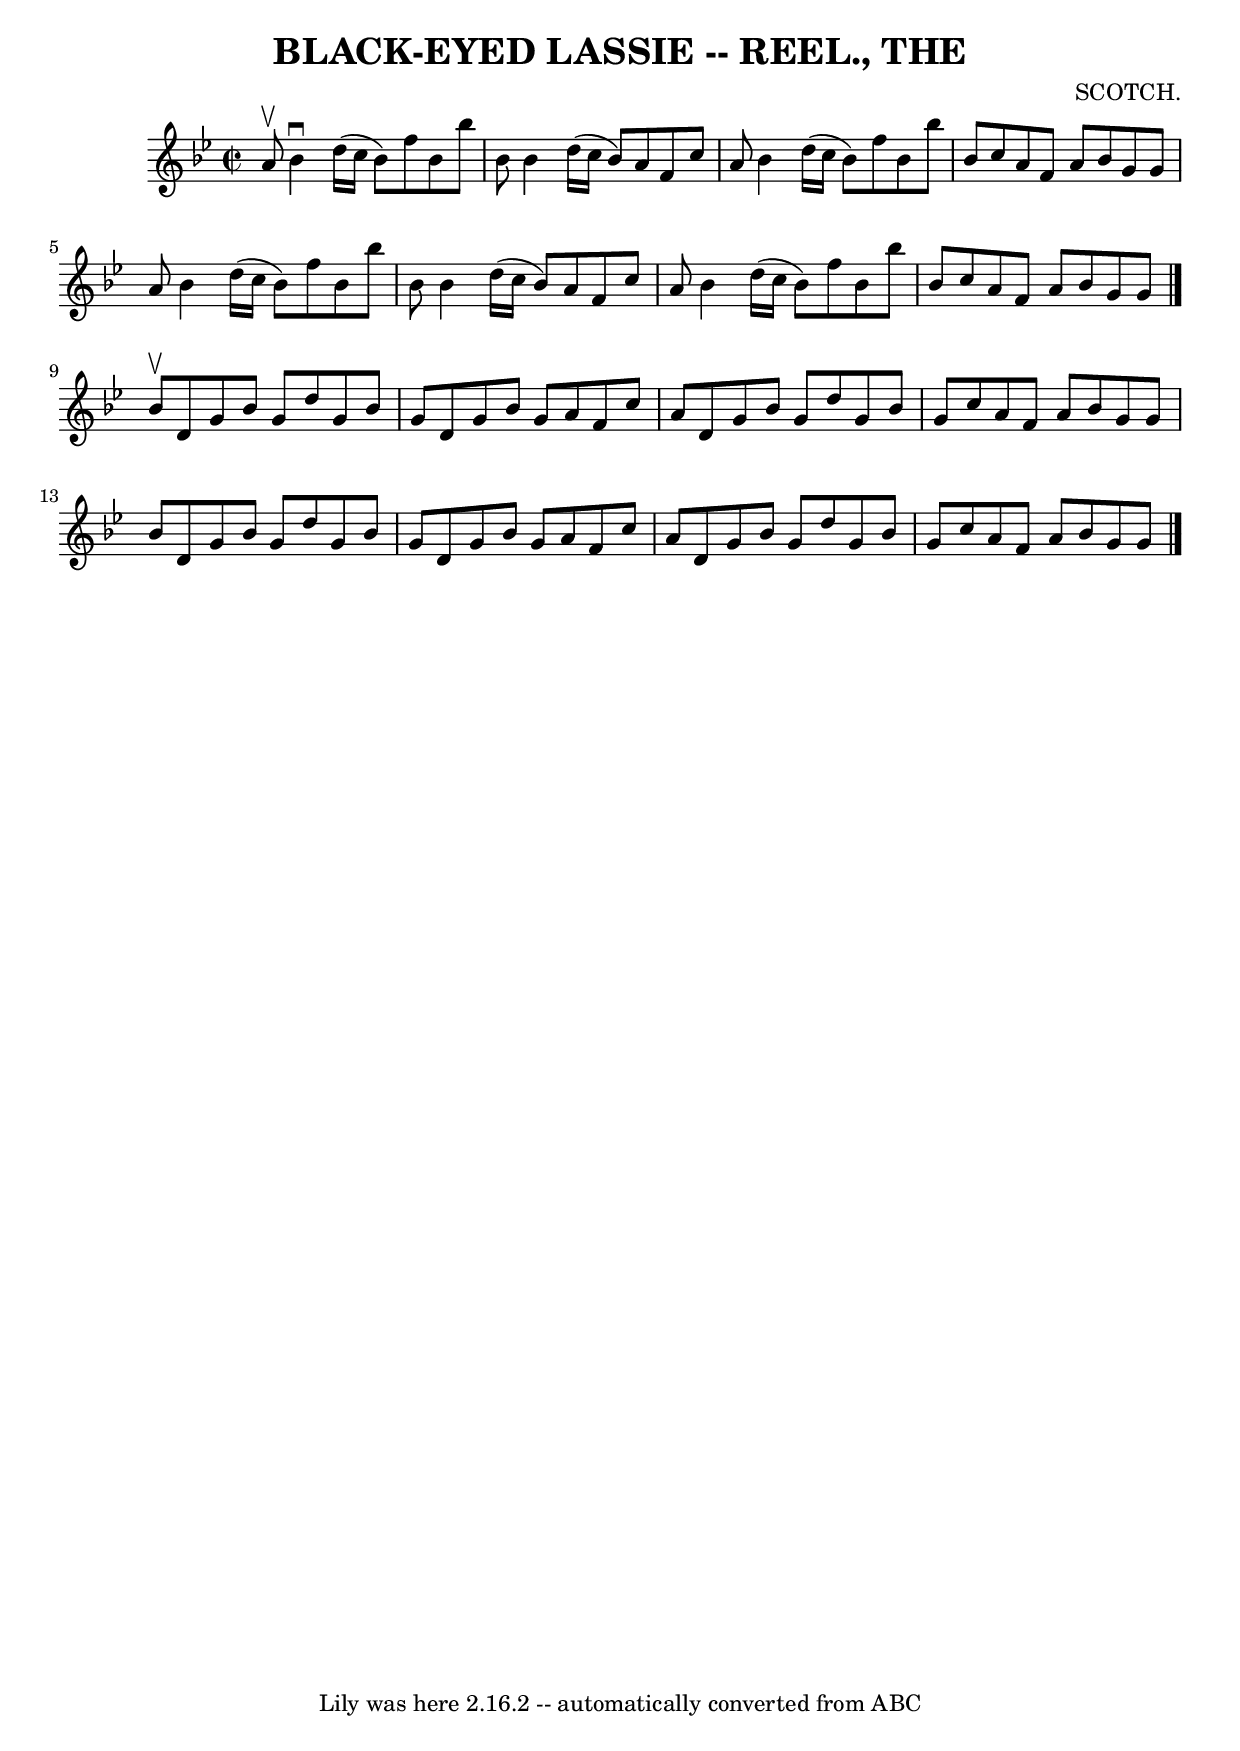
\version "2.7.40"
\include "Mammoth.ily"
\header {
	%% book = "Coles 43.1"
	composer = "SCOTCH."
	crossRefNumber = "1"
	footnotes = ""
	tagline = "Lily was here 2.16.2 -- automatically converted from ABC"
	title = "BLACK-EYED LASSIE -- REEL., THE"
}
voicedefault =  {


\override Staff.TimeSignature #'style = #'C
 \time 2/2 
\key bes \major a'8^\upbow |
 bes'4^\downbow d''16 (
c''16 bes'8) f''8 bes'8 bes''8 bes'8  |
 bes'4    
d''16 (c''16 bes'8) a'8 f'8 c''8 a'8  |
 bes'4    
d''16 (c''16 bes'8) f''8 bes'8 bes''8 bes'8  |
   
c''8 a'8 f'8 a'8 bes'8 g'8 g'8 a'8  |
 bes'4    
d''16 (c''16 bes'8) f''8 bes'8 bes''8 bes'8  |
   
bes'4 d''16 (c''16 bes'8) a'8 f'8 c''8 a'8  |
   
bes'4 d''16 (c''16 bes'8) f''8 bes'8 bes''8 bes'8  
|
 c''8 a'8 f'8 a'8 bes'8 g'8 g'8  \bar "|."     
bes'8^\upbow |
 d'8 g'8 bes'8 g'8 d''8 g'8 bes'8    
g'8  |
 d'8 g'8 bes'8 g'8 a'8 f'8 c''8 a'8  
|
 d'8 g'8 bes'8 g'8 d''8 g'8 bes'8 g'8  |
  
 c''8 a'8 f'8 a'8 bes'8 g'8 g'8 bes'8  |
 d'8    
g'8 bes'8 g'8 d''8 g'8 bes'8 g'8  |
 d'8 g'8    
bes'8 g'8 a'8 f'8 c''8 a'8  |
 d'8 g'8 bes'8    
g'8 d''8 g'8 bes'8 g'8  |
 c''8 a'8 f'8 a'8    
bes'8 g'8 g'8  \bar "|."   
}

\score{
    <<

	\context Staff="default"
	{
	    \voicedefault 
	}

    >>
	\layout {
	}
	\midi {}
}
